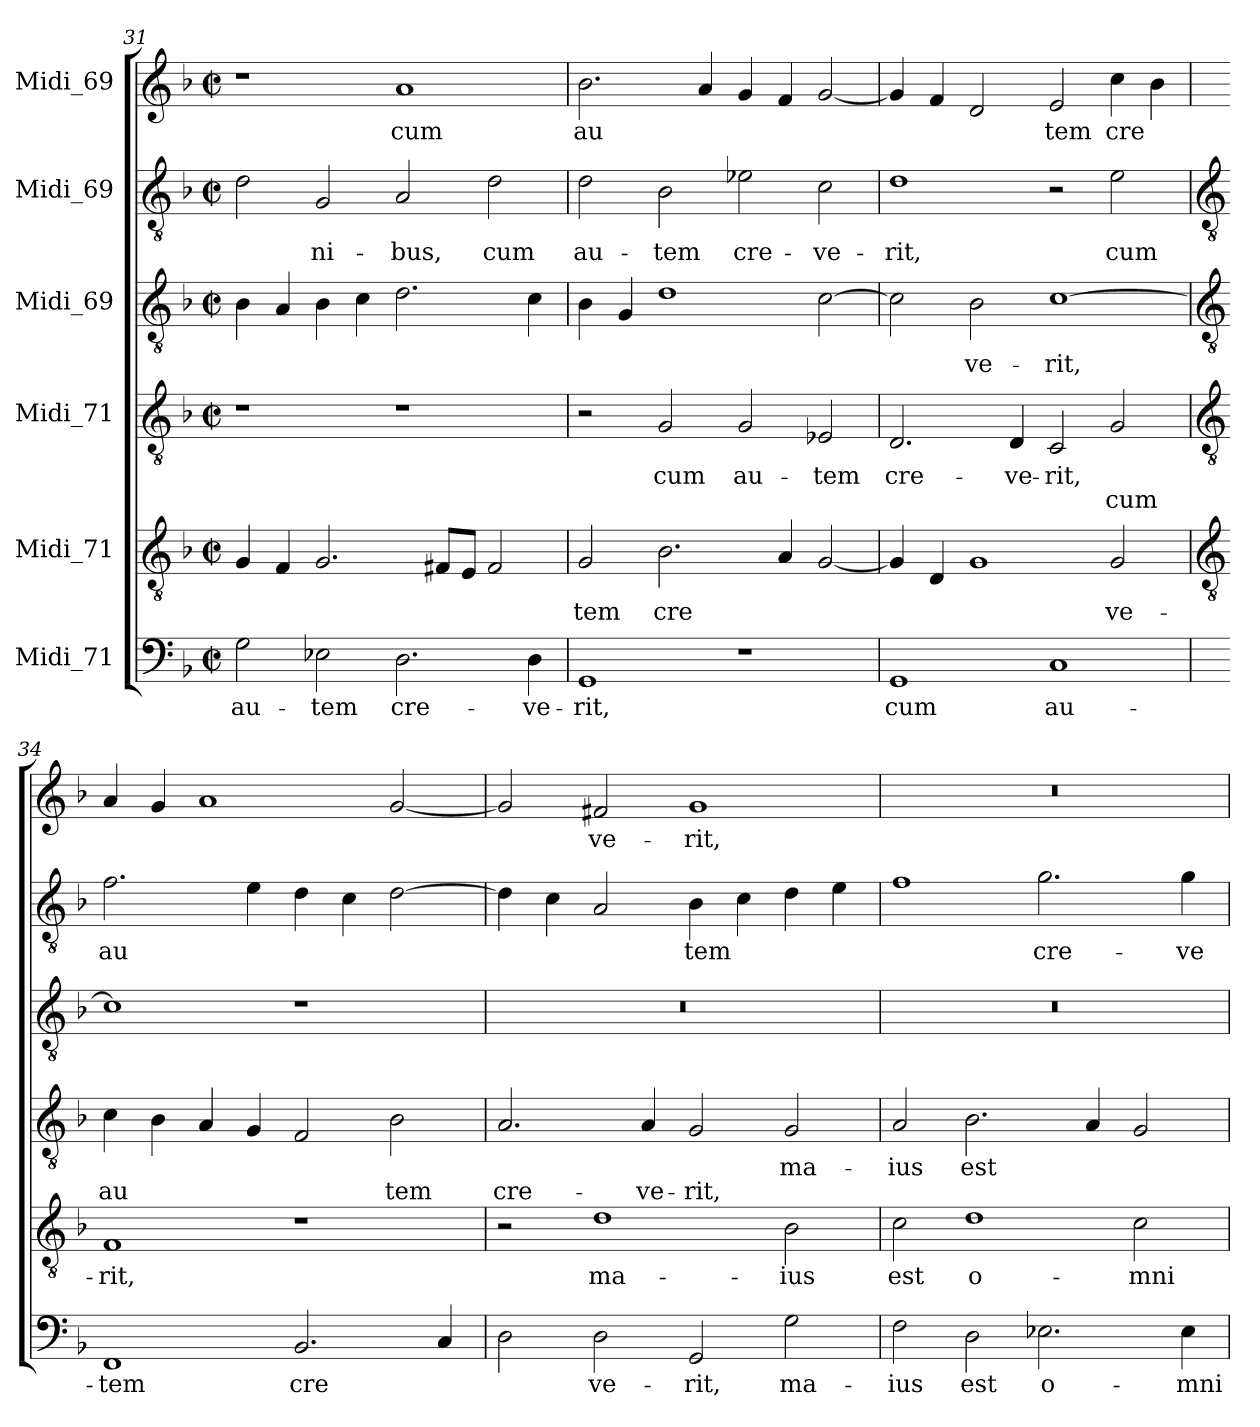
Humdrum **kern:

**kern	**text	**kern	**text	**kern	**text	**text	**kern	**text	**kern	**text	**kern	**text
*part6	*part6	*part5	*part5	*part4	*part4	*part4	*part3	*part3	*part2	*part2	*part1	*part1
*staff6	*staff6	*staff5	*staff5	*staff4	*staff4	*staff4	*staff3	*staff3	*staff2	*staff2	*staff1	*staff1
*I"Midi_71	*	*I"Midi_71	*	*I"Midi_71	*	*	*I"Midi_69	*	*I"Midi_69	*	*I"Midi_69	*
*clefF4	*	*clefGv2	*	*clefGv2	*	*	*clefGv2	*	*clefGv2	*	*clefG2	*
*k[b-]	*	*k[b-]	*	*k[b-]	*	*	*k[b-]	*	*k[b-]	*	*k[b-]	*
*F:	*	*F:	*	*F:	*	*	*F:	*	*F:	*	*F:	*
*M4/2	*	*M4/2	*	*M4/2	*	*	*M4/2	*	*M4/2	*	*M4/2	*
*met(c|)	*	*met(c|)	*	*met(c|)	*	*	*met(c|)	*	*met(c|)	*	*met(c|)	*
=31	=31	=31	=31	=31	=31	=31	=31	=31	=31	=31	=31	=31
!	!LO:LY:b	!	!	!	!	!	!	!	!	!	!	!
2G	au-	4G	.	1r	.	.	4B-	.	2d	.	1r	.
.	.	4F	.	.	.	.	4A	.	.	.	.	.
!	!LO:LY:b	!	!	!	!	!	!	!	!	!LO:LY:b	!	!
2E-X	-tem	2.G	.	.	.	.	4B-	.	2G	ni-	.	.
.	.	.	.	.	.	.	4c	.	.	.	.	.
!	!LO:LY:b	!	!	!	!	!	!	!	!	!LO:LY:b	!	!LO:LY:b
2.D	cre-	.	.	1r	.	.	2.d	.	2A	-bus,	1a	cum
.	.	8F#L	.	.	.	.	.	.	.	.	.	.
.	.	8EJ	.	.	.	.	.	.	.	.	.	.
!	!	!	!	!	!	!	!	!	!	!LO:LY:b	!	!
.	.	2F#	.	.	.	.	.	.	2d	cum	.	.
!	!LO:LY:b	!	!	!	!	!	!	!	!	!	!	!
4D	-ve-	.	.	.	.	.	4c	.	.	.	.	.
=32	=32	=32	=32	=32	=32	=32	=32	=32	=32	=32	=32	=32
!	!LO:LY:b	!	!LO:LY:b	!	!	!	!	!	!	!LO:LY:b	!	!LO:LY:b
1GG	-rit,	2G	tem	2r	.	.	4B-	.	2d	au-	2.b-	au
.	.	.	.	.	.	.	4G	.	.	.	.	.
!	!	!	!LO:LY:b	!	!LO:LY:b	!	!	!	!	!LO:LY:b	!	!
.	.	2.B-	cre	2G	cum	.	1d	.	2B-	-tem	.	.
.	.	.	.	.	.	.	.	.	.	.	4a	.
!	!	!	!	!	!LO:LY:b	!	!	!	!	!LO:LY:b	!	!
1r	.	.	.	2G	au-	.	.	.	2e-X	cre-	4g	.
.	.	4A	.	.	.	.	.	.	.	.	4f	.
!	!	!	!	!	!LO:LY:b	!	!	!	!	!LO:LY:b	!	!
.	.	[2G	.	2E-X	-tem	.	[2c	.	2c	-ve-	[2g	.
=33	=33	=33	=33	=33	=33	=33	=33	=33	=33	=33	=33	=33
!	!LO:LY:b	!	!	!	!LO:LY:b	!	!	!	!	!LO:LY:b	!	!
1GG	cum	4G]	.	2.D	cre-	.	2c]	.	1d	-rit,	4g]	.
.	.	4D	.	.	.	.	.	.	.	.	4f	.
!	!	!	!	!	!	!	!	!LO:LY:b	!	!	!	!
.	.	1G	.	.	.	.	2B-	ve-	.	.	2d	.
!	!	!	!	!	!LO:LY:b	!	!	!	!	!	!	!
.	.	.	.	4D	-ve-	.	.	.	.	.	.	.
!	!LO:LY:b	!	!	!	!LO:LY:b	!	!	!LO:LY:b	!	!	!	!LO:LY:b
1C	au-	.	.	2C	-rit,	.	[1c	-rit,	2r	.	2e	tem
!	!	!	!LO:LY:b	!	!	!LO:LY:b	!	!	!	!LO:LY:b	!	!LO:LY:b
.	.	2G	ve-	2G	.	cum	.	.	2e	cum	4cc	cre
.	.	.	.	.	.	.	.	.	.	.	4b-	.
!!LO:LB:g=z
=34	=34	=34	=34	=34	=34	=34	=34	=34	=34	=34	=34	=34
*	*	*clefGv2	*	*clefGv2	*	*	*clefGv2	*	*clefGv2	*	*	*
!	!LO:LY:b	!	!LO:LY:b	!	!	!LO:LY:b	!	!	!	!LO:LY:b	!	!
1FF	-tem	1F	-rit,	4c	.	au	1c]	.	2.f	au	4a	.
.	.	.	.	4B-	.	.	.	.	.	.	4g	.
.	.	.	.	4A	.	.	.	.	.	.	1a	.
.	.	.	.	4G	.	.	.	.	4e	.	.	.
!	!LO:LY:b	!	!	!	!	!	!	!	!	!	!	!
2.BB-	cre	1r	.	2F	.	.	1r	.	4d	.	.	.
.	.	.	.	.	.	.	.	.	4c	.	.	.
!	!	!	!	!	!	!LO:LY:b	!	!	!	!	!	!
.	.	.	.	2B-	.	tem	.	.	[2d	.	[2g	.
4C	.	.	.	.	.	.	.	.	.	.	.	.
=35	=35	=35	=35	=35	=35	=35	=35	=35	=35	=35	=35	=35
!	!	!	!	!	!	!LO:LY:b	!	!	!	!	!	!
2D	.	2r	.	2.A	.	cre-	0r	.	4d]	.	2g]	.
.	.	.	.	.	.	.	.	.	4c	.	.	.
!	!LO:LY:b	!	!LO:LY:b	!	!	!	!	!	!	!	!	!LO:LY:b
2D	ve-	1d	ma-	.	.	.	.	.	2A	.	2f#	ve-
!	!	!	!	!	!	!LO:LY:b	!	!	!	!	!	!
.	.	.	.	4A	.	-ve-	.	.	.	.	.	.
!	!LO:LY:b	!	!	!	!	!LO:LY:b	!	!	!	!LO:LY:b	!	!LO:LY:b
2GG	-rit,	.	.	2G	.	-rit,	.	.	4B-	tem	1g	-rit,
.	.	.	.	.	.	.	.	.	4c	.	.	.
!	!LO:LY:b	!	!LO:LY:b	!	!LO:LY:b	!	!	!	!	!	!	!
2G	ma-	2B-	-ius	2G	ma-	.	.	.	4d	.	.	.
.	.	.	.	.	.	.	.	.	4e	.	.	.
=36	=36	=36	=36	=36	=36	=36	=36	=36	=36	=36	=36	=36
!	!LO:LY:b	!	!LO:LY:b	!	!LO:LY:b	!	!	!	!	!	!	!
2F	-ius	2c	est	2A	-ius	.	0r	.	1f	.	0r	.
!	!LO:LY:b	!	!LO:LY:b	!	!LO:LY:b	!	!	!	!	!	!	!
2D	est	1d	o-	2.B-	est	.	.	.	.	.	.	.
!	!LO:LY:b	!	!	!	!	!	!	!	!	!LO:LY:b	!	!
2.E-X	o-	.	.	.	.	.	.	.	2.g	cre-	.	.
.	.	.	.	4A	.	.	.	.	.	.	.	.
!	!	!	!LO:LY:b	!	!	!	!	!	!	!	!	!
.	.	2c	-mni-	2G	.	.	.	.	.	.	.	.
!	!LO:LY:b	!	!	!	!	!	!	!	!	!LO:LY:b	!	!
4E-	-mni-	.	.	.	.	.	.	.	4g	-ve-	.	.
=	=	=	=	=	=	=	=	=	=	=	=	=
*-	*-	*-	*-	*-	*-	*-	*-	*-	*-	*-	*-	*-
